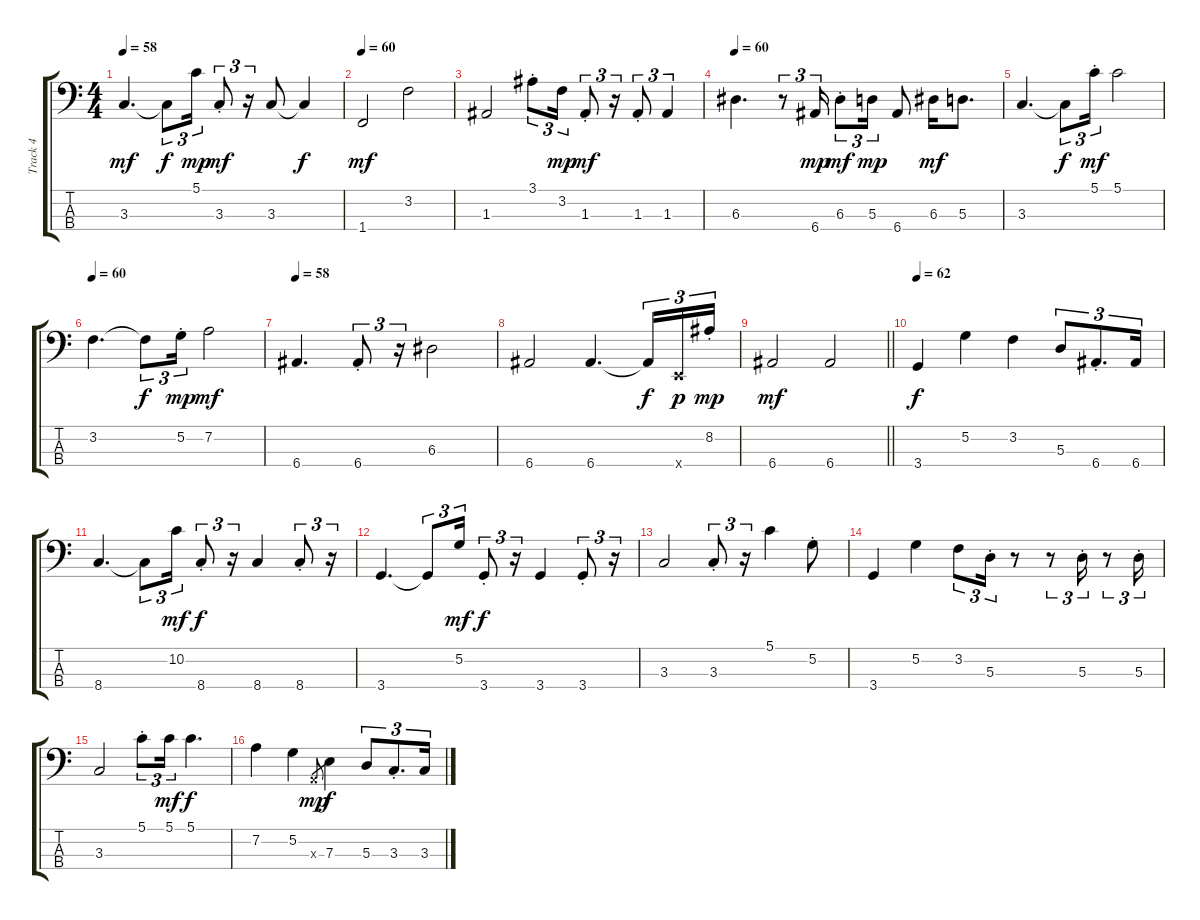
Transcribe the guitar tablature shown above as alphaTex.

\track ("Track 4" "Track 4") {instrument electricbassfinger}
\staff {score tabs}
\tuning (G2 D2 A1 E1) {hide}
\ts (4 4)
\tempo 58
\clef f4
\ks c
3.3.4{d dy mf} 3.3{t}.8{tu (3 2) dy f} 5.1.16{tu (3 2) dy mp} 3.3{st}.8{tu (3 2) dy mf} r.16{tu (3 2)} 3.3.8 3.3{t}.4{dy f} |
\tempo 60
1.4.2{dy mf} 3.2.2 |
1.3.2 3.1{st}.8{tu (3 2)} 3.2.16{tu (3 2) dy mp} 1.3{st}.8{tu (3 2) dy mf} r.16{tu (3 2)} 1.3{st}.8{tu (3 2)} 1.3.4{tu (3 2)} |
\tempo 60
6.3.4{d} r.8{tu (3 2)} 6.4.16{tu (3 2) dy mp} 6.3{st}.8{tu (3 2) dy mf} 5.3.16{tu (3 2) dy mp} 6.4.8 6.3.16{dy mf} 5.3.8{d} |
3.3.4{d} 3.3{t}.8{tu (3 2) dy f} 5.1{st}.16{tu (3 2) dy mf} 5.1.2 |
\tempo 60
3.2.4{d} 3.2{t}.8{tu (3 2) dy f} 5.2{st}.16{tu (3 2) dy mp} 7.2.2{dy mf} |
\tempo 58
6.4.4{d} 6.4{st}.8{tu (3 2)} r.16{tu (3 2)} 6.3.2 |
6.4.2 6.4.4{d} 6.4{t}.16{tu (3 2) dy f} 0.4{x}.16{tu (3 2) dy p} 8.2{st}.16{tu (3 2) dy mp} |
\barLineRight lightlight
6.4.2{dy mf} 6.4.2 |
\tempo 62
3.4.4{dy f volume 14} 5.2.4 3.2.4 5.3.8{tu (3 2)} 6.4{st}.8{d tu (3 2)} 6.4.16{tu (3 2)} |
8.4.4{d} 8.4{t}.8{tu (3 2)} 10.2.16{tu (3 2) dy mf} 8.4{st}.8{tu (3 2) dy f} r.16{tu (3 2)} 8.4.4 8.4{st}.8{tu (3 2)} r.16{tu (3 2)} |
3.4.4{d} 3.4{t}.8{tu (3 2)} 5.2.16{tu (3 2) dy mf} 3.4{st}.8{tu (3 2) dy f} r.16{tu (3 2)} 3.4.4 3.4{st}.8{tu (3 2)} r.16{tu (3 2)} |
3.3.2 3.3{st}.8{tu (3 2)} r.16{tu (3 2)} 5.1.4 5.2{st}.8 |
3.4.4 5.2.4 3.2.8{tu (3 2)} 5.3{st}.16{tu (3 2)} r.8 r.8{tu (3 2)} 5.3{st}.16{tu (3 2)} r.8{tu (3 2)} 5.3{st}.16{tu (3 2)} |
3.3.2 5.1{st}.8{tu (3 2)} 5.1.16{tu (3 2) dy mf} 5.1.4{d dy f} |
7.2.4 5.2.4 0.3{x}.8{gr dy mp} 7.3.4{dy f} 5.3.8{tu (3 2)} 3.3{st}.8{d tu (3 2)} 3.3.16{tu (3 2)}
